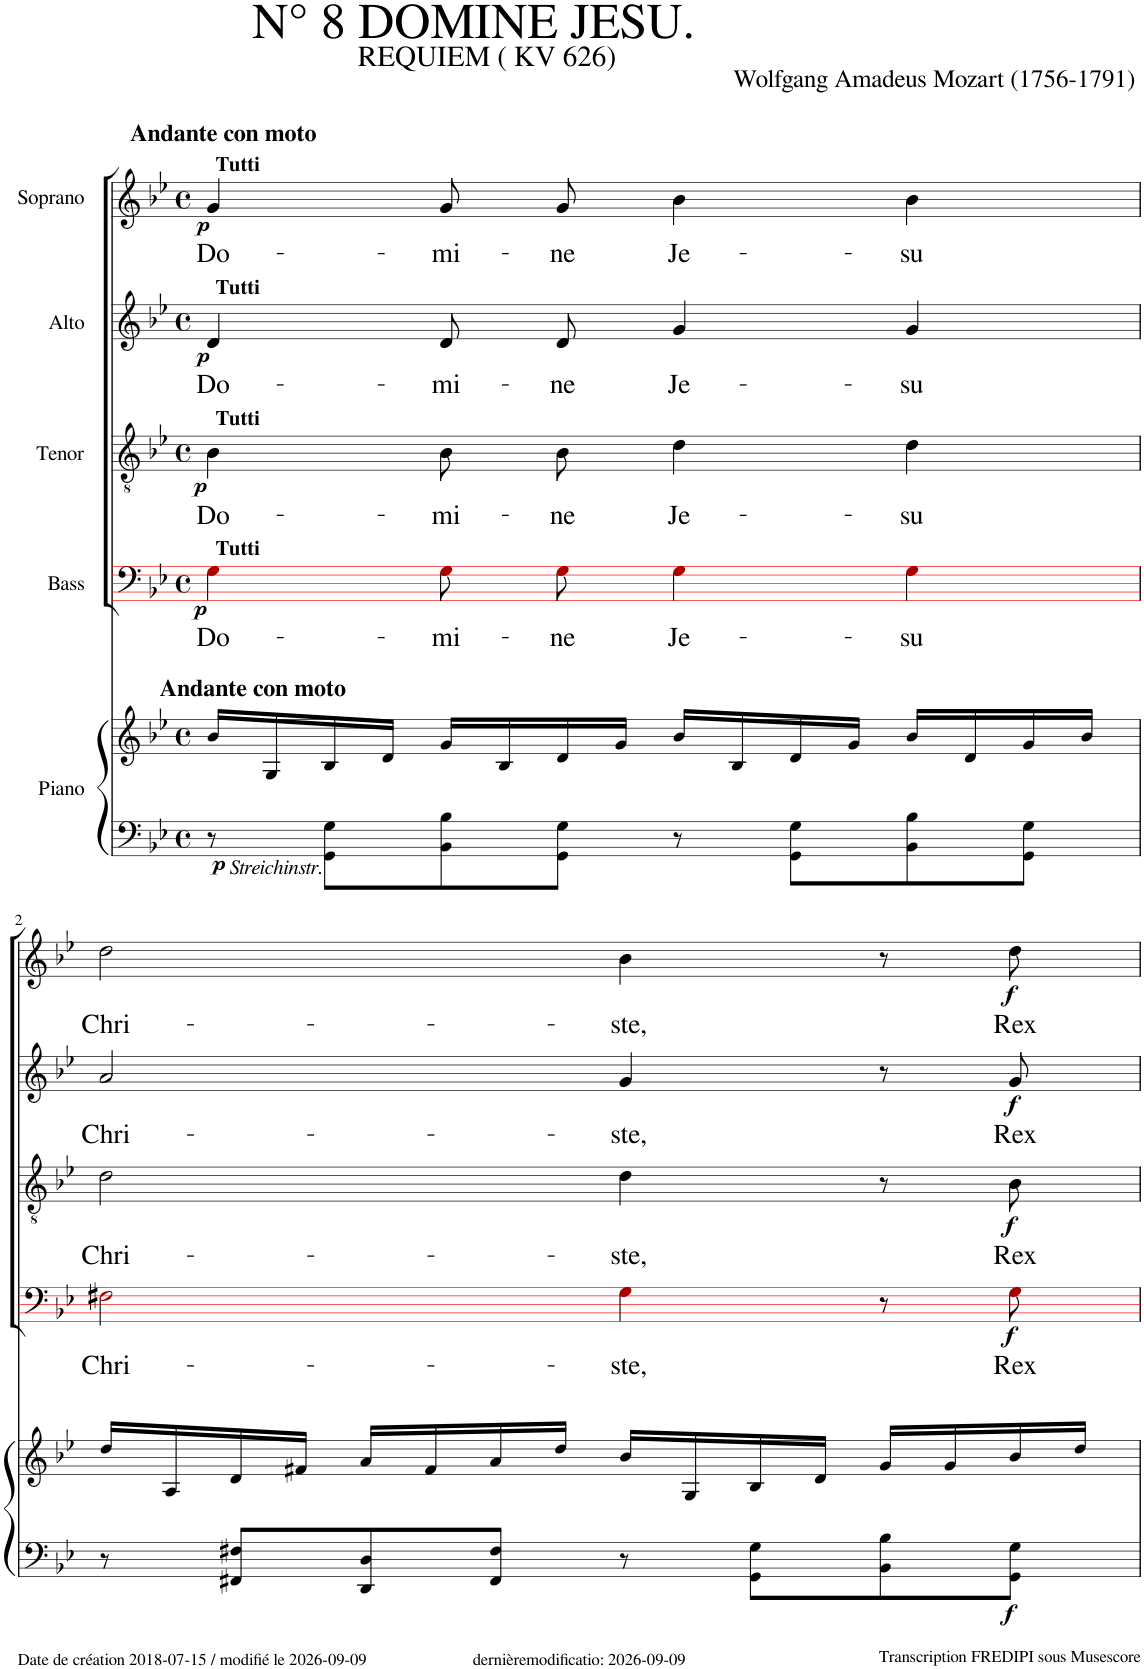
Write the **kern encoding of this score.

**kern	**kern	**dynam	**kern	**text	**dynam	**kern	**text	**dynam	**kern	**text	**dynam	**kern	**text	**dynam
*part5	*part5	*part5	*part4	*part4	*part4	*part3	*part3	*part3	*part2	*part2	*part2	*part1	*part1	*part1
*staff6	*staff5	*staff5/6	*staff4	*staff4	*staff4	*staff3	*staff3	*staff3	*staff2	*staff2	*staff2	*staff1	*staff1	*staff1
*I"Piano	*	*	*I"Bass	*	*	*I"Tenor	*	*	*I"Alto	*	*	*I"Soprano	*	*
*I'Pno	*	*	*	*	*	*	*	*	*	*	*	*	*	*
*	*	*	*stria5	*	*	*	*	*	*	*	*	*	*	*
*clefF4	*clefG2	*	*clefF4	*	*	*clefGv2	*	*	*clefG2	*	*	*clefG2	*	*
*	*	*	*ITrd8c14	*	*	*	*	*	*	*	*	*	*	*
*k[b-e-]	*k[b-e-]	*	*k[b-e-]	*	*	*k[b-e-]	*	*	*k[b-e-]	*	*	*k[b-e-]	*	*
*M4/4	*M4/4	*	*M4/4	*	*	*M4/4	*	*	*M4/4	*	*	*M4/4	*	*
*met(c)	*met(c)	*	*met(c)	*	*	*met(c)	*	*	*met(c)	*	*	*met(c)	*	*
=1	=1	=1	=1	=1	=1	=1	=1	=1	=1	=1	=1	=1	=1	=1
!	!	!	!	!	!	!	!	!	!	!	!	!LO:TX:a:B:t=Andante con moto	!	!
!	!	!	!	!	!	!	!	!	!	!	!	!LO:TX:a:B:t=Tutti	!	!
!	!	!	!	!	!	!	!	!	!LO:TX:a:B:t=Tutti	!	!	!	!	!
!	!	!	!	!	!	!LO:TX:a:B:t=Tutti	!	!	!	!	!	!	!	!
!	!	!	!LO:TX:a:B:t=Tutti	!	!	!	!	!	!	!	!	!	!	!
!	!LO:TX:a:B:t=Andante con moto	!	!	!	!	!	!	!	!	!	!	!	!	!
!LO:TX:b:i:t=Streichinstr.	!	!	!	!	!	!	!	!	!	!	!	!	!	!
!	!	!LO:DY:b=2	!	!LO:LY:b	!LO:DY:b	!	!LO:LY:b	!LO:DY:b	!	!LO:LY:b	!LO:DY:b	!	!LO:LY:b	!LO:DY:b
8r	16b-/LL	p	4G!i\	Do-	p	4B-!\	Do-	p	4d!/	Do-	p	4g!/	Do-	p
.	16G/	.	.	.	.	.	.	.	.	.	.	.	.	.
8GG\ 8G\L	16B-/	.	.	.	.	.	.	.	.	.	.	.	.	.
.	16d/JJ	.	.	.	.	.	.	.	.	.	.	.	.	.
!	!	!	!	!LO:LY:b	!	!	!LO:LY:b	!	!	!LO:LY:b	!	!	!LO:LY:b	!
8BB-\ 8B-\	16g/LL	.	8G!i\L	-mi-	.	8B-!\L	-mi-	.	8d!/L	-mi-	.	8g!/L	-mi-	.
.	16B-/	.	.	.	.	.	.	.	.	.	.	.	.	.
!	!	!	!	!LO:LY:b	!	!	!LO:LY:b	!	!	!LO:LY:b	!	!	!LO:LY:b	!
8GG\ 8G\J	16d/	.	8G!i\J	-ne	.	8B-!\J	-ne	.	8d!/J	-ne	.	8g!/J	-ne	.
.	16g/JJ	.	.	.	.	.	.	.	.	.	.	.	.	.
!	!	!	!	!LO:LY:b	!	!	!LO:LY:b	!	!	!LO:LY:b	!	!	!LO:LY:b	!
8r	16b-/LL	.	4G!i\	Je-	.	4d!\	Je-	.	4g!/	Je-	.	4b-!\	Je-	.
.	16B-/	.	.	.	.	.	.	.	.	.	.	.	.	.
8GG\ 8G\L	16d/	.	.	.	.	.	.	.	.	.	.	.	.	.
.	16g/JJ	.	.	.	.	.	.	.	.	.	.	.	.	.
!	!	!	!	!LO:LY:b	!	!	!LO:LY:b	!	!	!LO:LY:b	!	!	!LO:LY:b	!
8BB-\ 8B-\	16b-/LL	.	4G!i\	-su	.	4d!\	-su	.	4g!/	-su	.	4b-!\	-su	.
.	16d/	.	.	.	.	.	.	.	.	.	.	.	.	.
8GG\ 8G\J	16g/	.	.	.	.	.	.	.	.	.	.	.	.	.
.	16b-/JJ	.	.	.	.	.	.	.	.	.	.	.	.	.
!!LO:LB:g=z
=2	=2	=2	=2	=2	=2	=2	=2	=2	=2	=2	=2	=2	=2	=2
!	!	!	!	!LO:LY:b	!	!	!LO:LY:b	!	!	!LO:LY:b	!	!	!LO:LY:b	!
8r	16dd/LL	.	2F#X!i\	Chri-	.	2d!\	Chri-	.	2a!/	Chri-	.	2dd!\	Chri-	.
.	16A/	.	.	.	.	.	.	.	.	.	.	.	.	.
8FF#X/ 8F#X/L	16d/	.	.	.	.	.	.	.	.	.	.	.	.	.
.	16f#X/JJ	.	.	.	.	.	.	.	.	.	.	.	.	.
8DD/ 8D/	16a/LL	.	.	.	.	.	.	.	.	.	.	.	.	.
.	16f#/	.	.	.	.	.	.	.	.	.	.	.	.	.
8FF#/ 8F#/J	16a/	.	.	.	.	.	.	.	.	.	.	.	.	.
.	16dd/JJ	.	.	.	.	.	.	.	.	.	.	.	.	.
!	!	!	!	!LO:LY:b	!	!	!LO:LY:b	!	!	!LO:LY:b	!	!	!LO:LY:b	!
8r	16b-/LL	.	4G!i\	-ste,	.	4d!\	-ste,	.	4g!/	-ste,	.	4b-!\	-ste,	.
.	16G/	.	.	.	.	.	.	.	.	.	.	.	.	.
8GG\ 8G\L	16B-/	.	.	.	.	.	.	.	.	.	.	.	.	.
.	16d/JJ	.	.	.	.	.	.	.	.	.	.	.	.	.
8BB-\ 8B-\	16g/LL	.	8r	.	.	8r	.	.	8r	.	.	8r	.	.
.	16g/	.	.	.	.	.	.	.	.	.	.	.	.	.
!	!	!LO:DY:b=2	!	!LO:LY:b	!LO:DY:b	!	!LO:LY:b	!LO:DY:b	!	!LO:LY:b	!LO:DY:b	!	!LO:LY:b	!LO:DY:b
8GG\ 8G\J	16b-/	f	8G!i\	Rex	f	8B-!\	Rex	f	8g!/	Rex	f	8dd!\	Rex	f
.	16dd/JJ	.	.	.	.	.	.	.	.	.	.	.	.	.
=	=	=	=	=	=	=	=	=	=	=	=	=	=	=
*-	*-	*-	*-	*-	*-	*-	*-	*-	*-	*-	*-	*-	*-	*-
